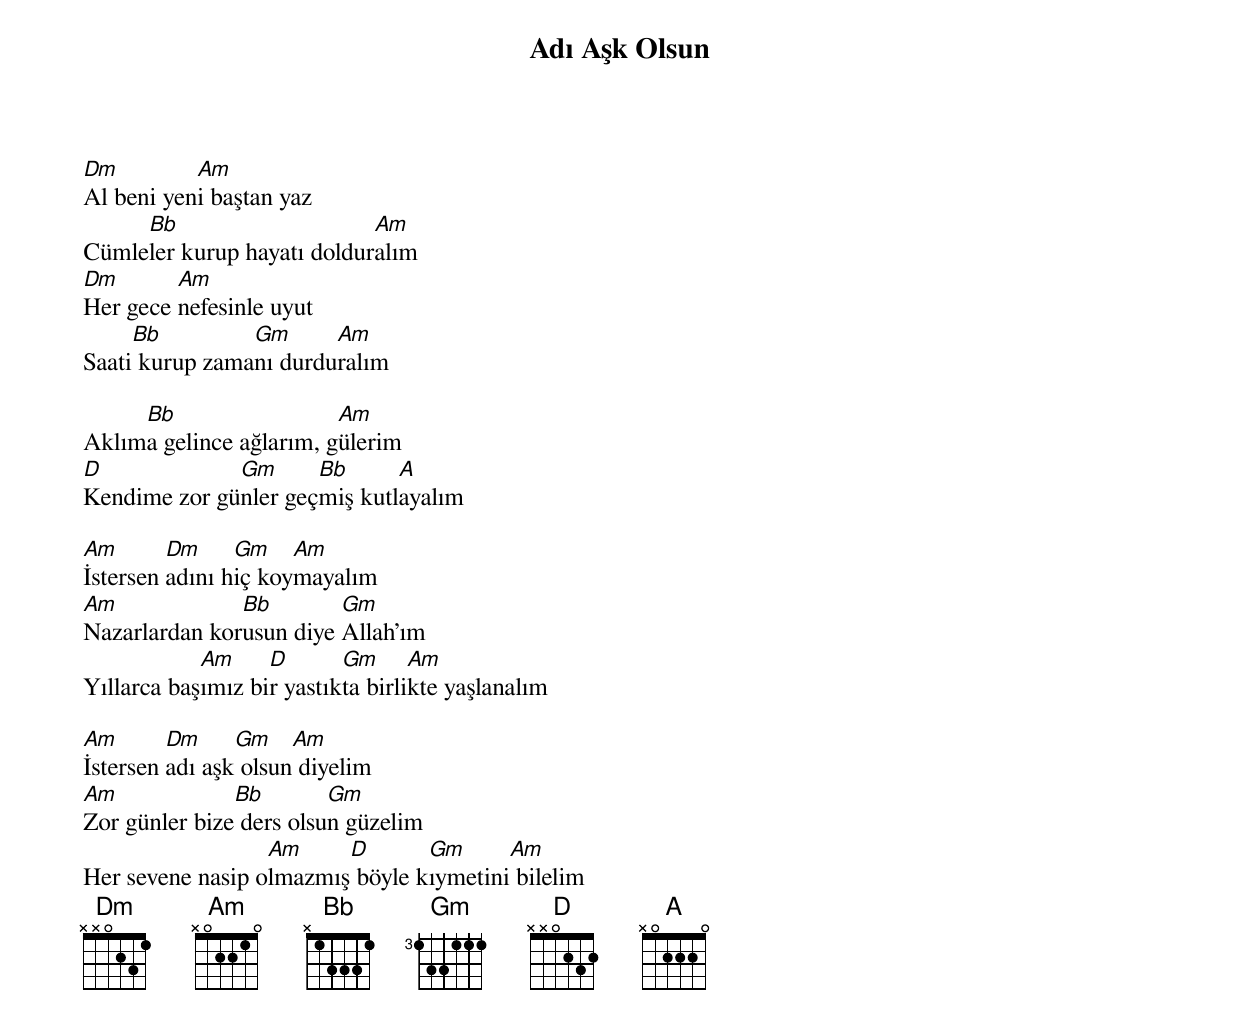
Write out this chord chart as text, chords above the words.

{title: Adı Aşk Olsun}
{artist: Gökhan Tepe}

Dm         Am
Al beni yeni baştan yaz
     Bb                     Am
Cümleler kurup hayatı dolduralım
Dm       Am
Her gece nefesinle uyut
     Bb         Gm      Am
Saati kurup zamanı durduralım

     Bb                  Am
Aklıma gelince ağlarım, gülerim
D             Gm      Bb      A
Kendime zor günler geçmiş kutlayalım

Am       Dm     Gm    Am
İstersen adını hiç koymayalım
Am             Bb        Gm
Nazarlardan korusun diye Allah'ım
            Am     D       Gm      Am
Yıllarca başımız bir yastıkta birlikte yaşlanalım

Am       Dm     Gm    Am
İstersen adı aşk olsun diyelim
Am             Bb        Gm
Zor günler bize ders olsun güzelim
                  Am     D       Gm      Am
Her sevene nasip olmazmış böyle kıymetini bilelim
